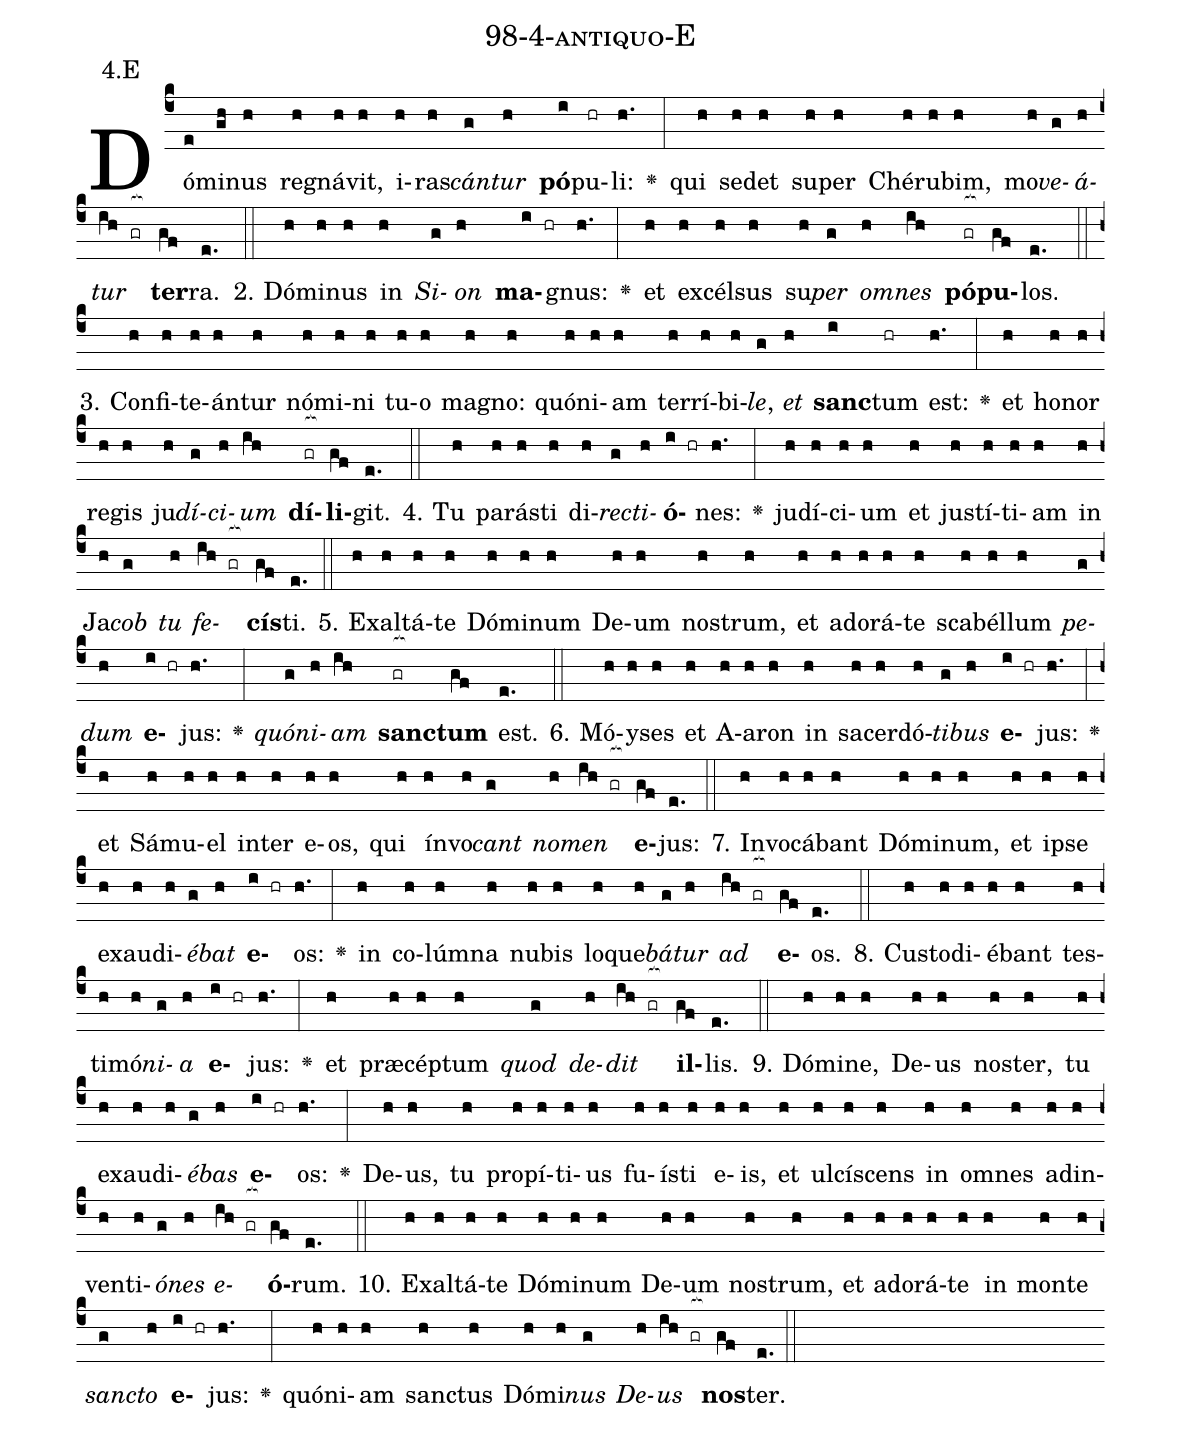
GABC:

name: 98-4-antiquo-E;
annotation: 4.E;
%%
(c4)Dó(e)mi(gh)nus(h) re(h)gná(h)vit,(h) i(h)ras(h)<i>cán</i>(g)<i>tur</i>(h) <b>pó</b>(i)pu(hr)li:(h.) <v>\greheightstar</v>(:) qui(h) se(h)det(h) su(h)per(h) Ché(h)ru(h)bim,(h) mo(h)<i>ve</i>(g)<i>á</i>(h)<i>tur</i>(ih gr[ocb:1{]) <b>ter</b>(gf[ocb:0}])ra.(e.) (::)
2. Dó(h)mi(h)nus(h) in(h) <i>Si</i>(g)<i>on</i>(h) <b>ma</b>(i hr)gnus:(h.) <v>\greheightstar</v>(:) et(h) ex(h)cél(h)sus(h) su(h)<i>per</i>(g) <i>om</i>(h)<i>nes</i>(ih) <b>pó</b>(gr[ocb:1{])<b>pu</b>(gf[ocb:0}])los.(e.) (::)
3. Con(h)fi(h)te(h)án(h)tur(h) nó(h)mi(h)ni(h) tu(h)o(h) ma(h)gno:(h) quón(h)i(h)am(h) ter(h)rí(h)bi(h)<i>le</i>,(g) <i>et</i>(h) <b>sanc</b>(i)tum(hr) est:(h.) <v>\greheightstar</v>(:) et(h) ho(h)nor(h) re(h)gis(h) ju(h)<i>dí</i>(g)<i>ci</i>(h)<i>um</i>(ih) <b>dí</b>(gr[ocb:1{])<b>li</b>(gf[ocb:0}])git.(e.) (::)
4. Tu(h) pa(h)rás(h)ti(h) di(h)<i>rec</i>(g)<i>ti</i>(h)<b>ó</b>(i hr)nes:(h.) <v>\greheightstar</v>(:) ju(h)dí(h)ci(h)um(h) et(h) jus(h)tí(h)ti(h)am(h) in(h) Ja(h)<i>cob</i>(g) <i>tu</i>(h) <i>fe</i>(ih gr[ocb:1{])<b>cís</b>(gf[ocb:0}])ti.(e.) (::)
5. Ex(h)al(h)tá(h)te(h) Dó(h)mi(h)num(h) De(h)um(h) nos(h)trum,(h) et(h) ad(h)o(h)rá(h)te(h) sca(h)bél(h)lum(h) <i>pe</i>(g)<i>dum</i>(h) <b>e</b>(i hr)jus:(h.) <v>\greheightstar</v>(:) <i>quón</i>(g)<i>i</i>(h)<i>am</i>(ih) <b>sanc</b>(gr[ocb:1{])<b>tum</b>(gf[ocb:0}]) est.(e.) (::)
6. Mó(h)y(h)ses(h) et(h) A(h)a(h)ron(h) in(h) sa(h)cer(h)dó(h)<i>ti</i>(g)<i>bus</i>(h) <b>e</b>(i hr)jus:(h.) <v>\greheightstar</v>(:) et(h) Sá(h)mu(h)el(h) in(h)ter(h) e(h)os,(h) qui(h) ín(h)vo(h)<i>cant</i>(g) <i>no</i>(h)<i>men</i>(ih gr[ocb:1{]) <b>e</b>(gf[ocb:0}])jus:(e.) (::)
7. In(h)vo(h)cá(h)bant(h) Dó(h)mi(h)num,(h) et(h) ip(h)se(h) ex(h)au(h)di(h)<i>é</i>(g)<i>bat</i>(h) <b>e</b>(i hr)os:(h.) <v>\greheightstar</v>(:) in(h) co(h)lúm(h)na(h) nu(h)bis(h) lo(h)que(h)<i>bá</i>(g)<i>tur</i>(h) <i>ad</i>(ih gr[ocb:1{]) <b>e</b>(gf[ocb:0}])os.(e.) (::)
8. Cus(h)to(h)di(h)é(h)bant(h) tes(h)ti(h)mó(h)<i>ni</i>(g)<i>a</i>(h) <b>e</b>(i hr)jus:(h.) <v>\greheightstar</v>(:) et(h) præ(h)cép(h)tum(h) <i>quod</i>(g) <i>de</i>(h)<i>dit</i>(ih gr[ocb:1{]) <b>il</b>(gf[ocb:0}])lis.(e.) (::)
9. Dó(h)mi(h)ne,(h) De(h)us(h) nos(h)ter,(h) tu(h) ex(h)au(h)di(h)<i>é</i>(g)<i>bas</i>(h) <b>e</b>(i hr)os:(h.) <v>\greheightstar</v>(:) De(h)us,(h) tu(h) pro(h)pí(h)ti(h)us(h) fu(h)ís(h)ti(h) e(h)is,(h) et(h) ul(h)cí(h)scens(h) in(h) om(h)nes(h) ad(h)in(h)ven(h)ti(h)<i>ó</i>(g)<i>nes</i>(h) <i>e</i>(ih gr[ocb:1{])<b>ó</b>(gf[ocb:0}])rum.(e.) (::)
10. Ex(h)al(h)tá(h)te(h) Dó(h)mi(h)num(h) De(h)um(h) nos(h)trum,(h) et(h) ad(h)o(h)rá(h)te(h) in(h) mon(h)te(h) <i>sanc</i>(g)<i>to</i>(h) <b>e</b>(i hr)jus:(h.) <v>\greheightstar</v>(:) quón(h)i(h)am(h) sanc(h)tus(h) Dó(h)mi(h)<i>nus</i>(g) <i>De</i>(h)<i>us</i>(ih gr[ocb:1{]) <b>nos</b>(gf[ocb:0}])ter.(e.) (::)
